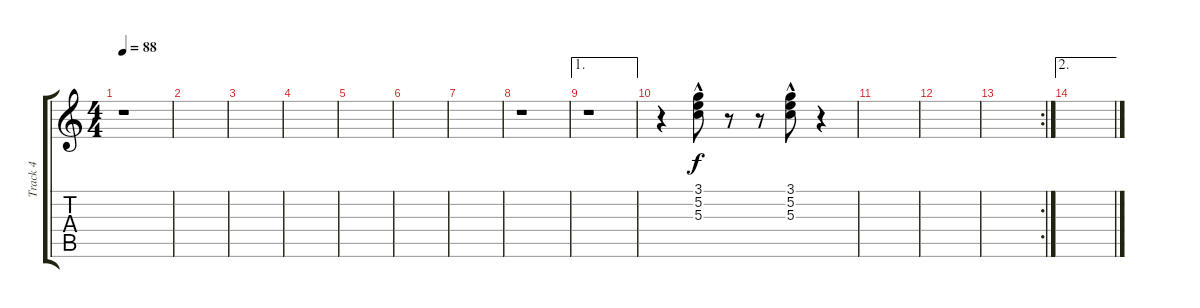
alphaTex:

\track ("Track 4" "Track 4") {instrument electricguitarclean}
\staff {score tabs}
\tuning (E4 B3 G3 D3 A2 E2) {hide}
\ts (4 4)
\tempo 88
\clef g2
\ks c
r.1{dy f} |
|
|
|
|
|
|
r.1 |
\ae 1
r.1 |
r.4 (3.1{hac} 5.2{hac} 5.3{hac}).8 r.8 r.8 (3.1{hac} 5.2{hac} 5.3{hac}).8 r.4 |
|
|
\rc 2
|
\ae 2
